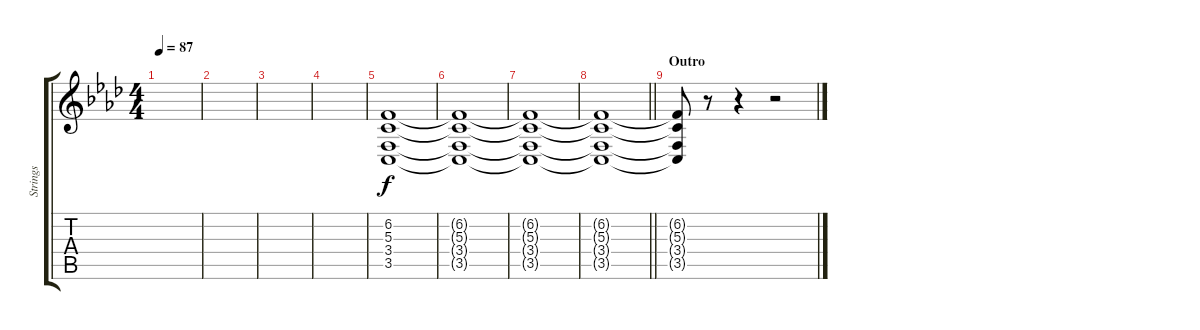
\track ("Strings" "Strings") {instrument stringensemble1}
\staff {score tabs}
\tuning (E4 B3 G3 D3 A2 E2) {hide}
\ts (4 4)
\tempo 87
\clef g2
\ks fminor
|
|
|
|
(6.2 5.3 3.4 3.5).1{volume 10 instrument stringensemble2} |
(6.2{t} 5.3{t} 3.4{t} 3.5{t}).1 |
(6.2{t} 5.3{t} 3.4{t} 3.5{t}).1 |
\barLineRight lightlight
(6.2{t} 5.3{t} 3.4{t} 3.5{t}).1 |
\section ("" "Outro")
(6.2{t} 5.3{t} 3.4{t} 3.5{t}).8 r.8 r.4 r.2
